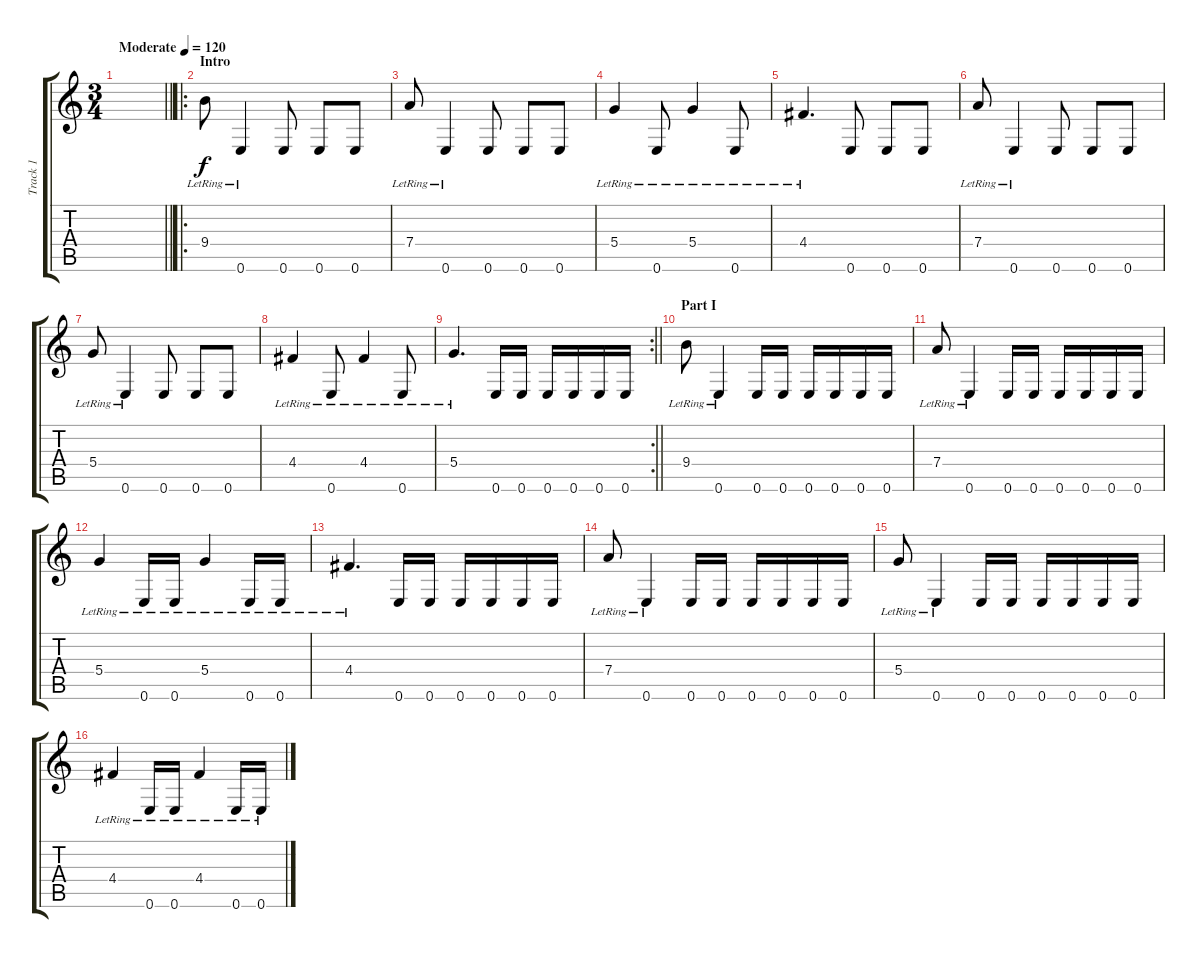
\track ("Track 1" "Track 1") {instrument overdrivenguitar}
\staff {score tabs}
\tuning (E4 B3 G3 D3 A2 E2) {hide}
\ts (3 4)
\tempo (120 "Moderate")
\clef g2
\barLineRight lightlight
\ks c
|
\ro
\section ("" "Intro")
9.4{lr}.8 0.6{lr}.4 0.6.8 0.6.8 0.6.8 |
7.4{lr}.8 0.6{lr}.4 0.6.8 0.6.8 0.6.8 |
5.4{lr}.4 0.6{lr}.8 5.4{lr}.4 0.6{lr}.8 |
4.4{lr}.4{d} 0.6.8 0.6.8 0.6.8 |
7.4{lr}.8 0.6{lr}.4 0.6.8 0.6.8 0.6.8 |
5.4{lr}.8 0.6{lr}.4 0.6.8 0.6.8 0.6.8 |
4.4{lr}.4 0.6{lr}.8 4.4{lr}.4 0.6{lr}.8 |
\rc 2
\barLineRight lightlight
5.4{lr}.4{d} 0.6.16 0.6.16 0.6.16 0.6.16 0.6.16 0.6.16 |
\section ("" "Part I")
9.4{lr}.8 0.6{lr}.4 0.6.16 0.6.16 0.6.16 0.6.16 0.6.16 0.6.16 |
7.4{lr}.8 0.6{lr}.4 0.6.16 0.6.16 0.6.16 0.6.16 0.6.16 0.6.16 |
5.4{lr}.4 0.6{lr}.16 0.6{lr}.16 5.4{lr}.4 0.6{lr}.16 0.6{lr}.16 |
4.4{lr}.4{d} 0.6.16 0.6.16 0.6.16 0.6.16 0.6.16 0.6.16 |
7.4{lr}.8 0.6{lr}.4 0.6.16 0.6.16 0.6.16 0.6.16 0.6.16 0.6.16 |
5.4{lr}.8 0.6{lr}.4 0.6.16 0.6.16 0.6.16 0.6.16 0.6.16 0.6.16 |
4.4{lr}.4 0.6{lr}.16 0.6{lr}.16 4.4{lr}.4 0.6{lr}.16 0.6{lr}.16
